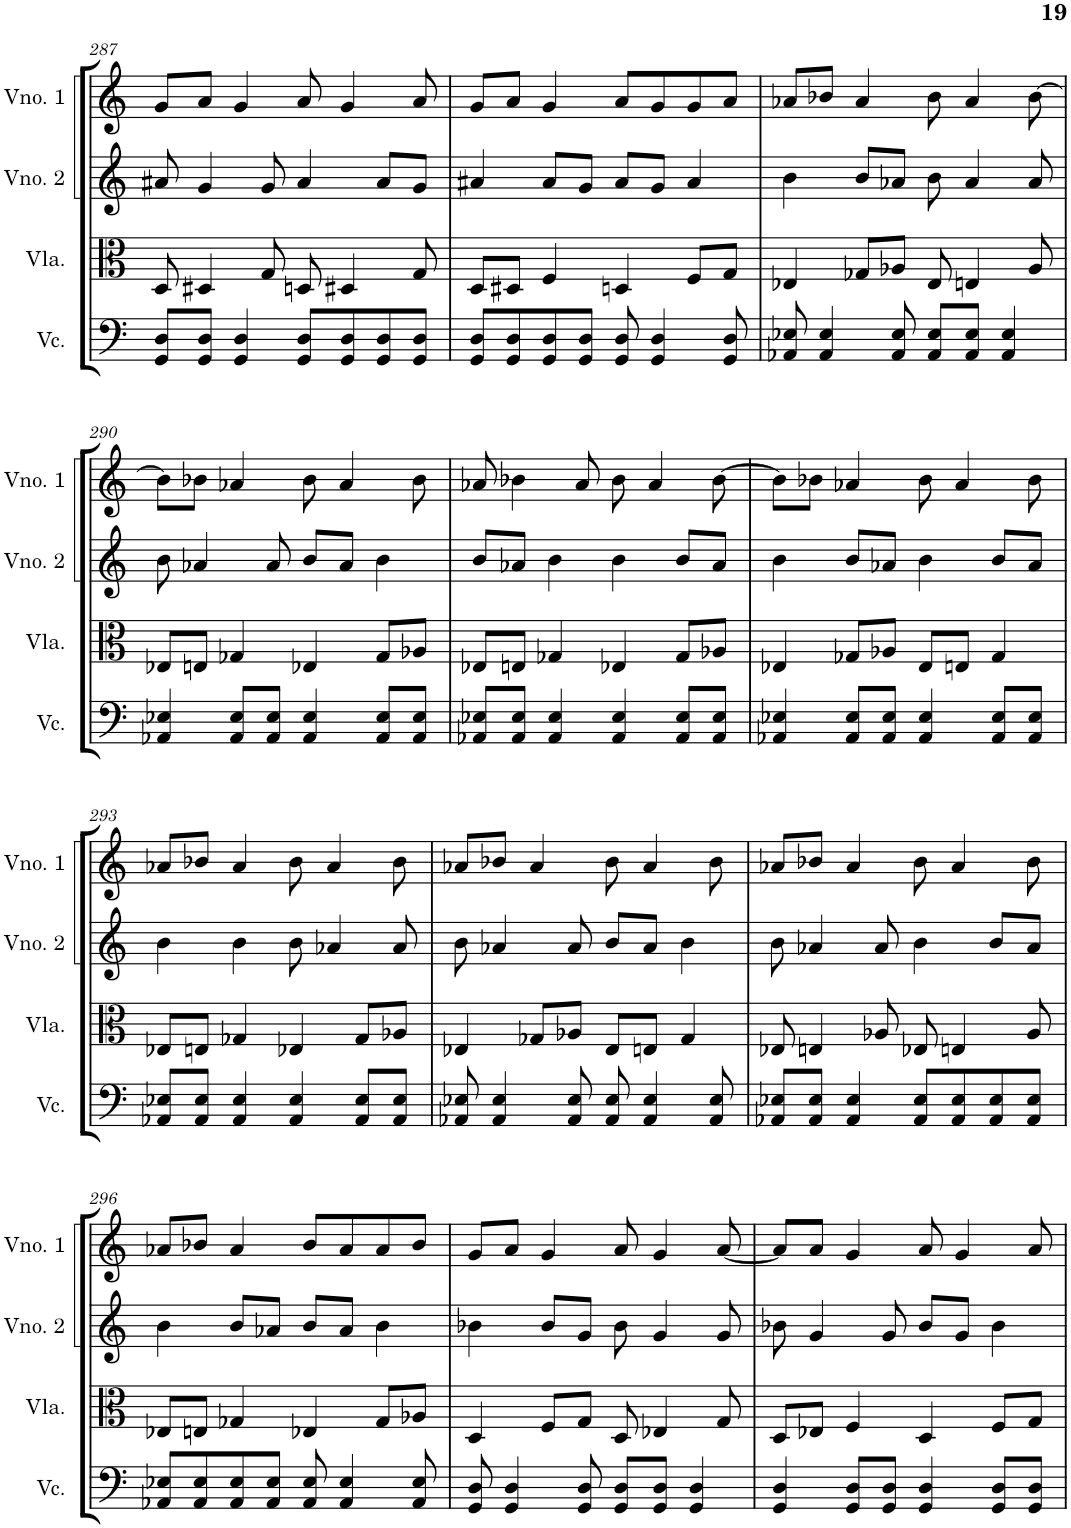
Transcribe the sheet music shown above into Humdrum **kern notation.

**kern	**kern	**kern	**kern
*part4	*part3	*part2	*part1
*staff4	*staff3	*staff2	*staff1
*I"Violoncelo	*I"Viola	*I"Violino 2	*I"Violino 1
*I'Vc.	*I'Vla.	*I'Vno. 2	*I'Vno. 1
!!LO:PB:g=z
*clefF4	*clefC3	*clefG2	*clefG2
*k[]	*k[]	*k[]	*k[]
*M4/4	*M4/4	*M4/4	*M4/4
=287	=287	=287	=287
8GG/ 8D/L	8D/	8a#X/	8g/L
8GG/ 8D/J	4D#X/	4g/	8a/J
4GG/ 4D/	.	.	4g/
.	8G/	8g/	.
8GG/ 8D/L	8Dn/	4a#/	8a/
8GG/ 8D/	4D#X/	.	4g/
8GG/ 8D/	.	8a#/L	.
8GG/ 8D/J	8G/	8g/J	8a/
=288	=288	=288	=288
8GG/ 8D/L	8D/L	4a#X/	8g/L
8GG/ 8D/	8D#X/J	.	8a/J
8GG/ 8D/	4F/	8a#/L	4g/
8GG/ 8D/J	.	8g/J	.
8GG/ 8D/	4Dn/	8a#/L	8a/L
4GG/ 4D/	.	8g/J	8g/
.	8F/L	4a#/	8g/
8GG/ 8D/	8G/J	.	8a/J
=289	=289	=289	=289
8AA-X/ 8E-X/	4E-X/	4b\	8a-X/L
4AA-/ 4E-/	.	.	8b-X/J
.	8G-X/L	8b/L	4a-/
8AA-/ 8E-/	8A-X/J	8a-X/J	.
8AA-/ 8E-/L	8E-/	8b\	8b-\
8AA-/ 8E-/J	4En/	4a-/	4a-/
4AA-/ 4E-/	.	.	.
.	8A-/	8a-/	[8b-\
!!LO:LB:g=z
=290	=290	=290	=290
4AA-X/ 4E-X/	8E-X/L	8b\	8b-\L]
.	8En/J	4a-X/	8b-X\J
8AA-/ 8E-/L	4G-X/	.	4a-X/
8AA-/ 8E-/J	.	8a-/	.
4AA-/ 4E-/	4E-X/	8b/L	8b-\
.	.	8a-/J	4a-/
8AA-/ 8E-/L	8G-/L	4b\	.
8AA-/ 8E-/J	8A-X/J	.	8b-\
=291	=291	=291	=291
8AA-X/ 8E-X/L	8E-X/L	8b/L	8a-X/
8AA-/ 8E-/J	8En/J	8a-X/J	4b-X\
4AA-/ 4E-/	4G-X/	4b\	.
.	.	.	8a-/
4AA-/ 4E-/	4E-X/	4b\	8b-\
.	.	.	4a-/
8AA-/ 8E-/L	8G-/L	8b/L	.
8AA-/ 8E-/J	8A-X/J	8a-/J	[8b-\
=292	=292	=292	=292
4AA-X/ 4E-X/	4E-X/	4b\	8b-\L]
.	.	.	8b-X\J
8AA-/ 8E-/L	8G-X/L	8b/L	4a-X/
8AA-/ 8E-/J	8A-X/J	8a-X/J	.
4AA-/ 4E-/	8E-/L	4b\	8b-\
.	8En/J	.	4a-/
8AA-/ 8E-/L	4G-/	8b/L	.
8AA-/ 8E-/J	.	8a-/J	8b-\
!!LO:LB:g=z
=293	=293	=293	=293
8AA-X/ 8E-X/L	8E-X/L	4b\	8a-X/L
8AA-/ 8E-/J	8En/J	.	8b-X/J
4AA-/ 4E-/	4G-X/	4b\	4a-/
4AA-/ 4E-/	4E-X/	8b\	8b-\
.	.	4a-X/	4a-/
8AA-/ 8E-/L	8G-/L	.	.
8AA-/ 8E-/J	8A-X/J	8a-/	8b-\
=294	=294	=294	=294
8AA-X/ 8E-X/	4E-X/	8b\	8a-X/L
4AA-/ 4E-/	.	4a-X/	8b-X/J
.	8G-X/L	.	4a-/
8AA-/ 8E-/	8A-X/J	8a-/	.
8AA-/ 8E-/	8E-/L	8b/L	8b-\
4AA-/ 4E-/	8En/J	8a-/J	4a-/
.	4G-/	4b\	.
8AA-/ 8E-/	.	.	8b-\
=295	=295	=295	=295
8AA-X/ 8E-X/L	8E-X/	8b\	8a-X/L
8AA-/ 8E-/J	4En/	4a-X/	8b-X/J
4AA-/ 4E-/	.	.	4a-/
.	8A-X/	8a-/	.
8AA-/ 8E-/L	8E-X/	4b\	8b-\
8AA-/ 8E-/	4En/	.	4a-/
8AA-/ 8E-/	.	8b/L	.
8AA-/ 8E-/J	8A-/	8a-/J	8b-\
!!LO:LB:g=z
=296	=296	=296	=296
8AA-X/ 8E-X/L	8E-X/L	4b\	8a-X/L
8AA-/ 8E-/	8En/J	.	8b-X/J
8AA-/ 8E-/	4G-X/	8b/L	4a-/
8AA-/ 8E-/J	.	8a-X/J	.
8AA-/ 8E-/	4E-X/	8b/L	8b-/L
4AA-/ 4E-/	.	8a-/J	8a-/
.	8G-/L	4b\	8a-/
8AA-/ 8E-/	8A-X/J	.	8b-/J
=297	=297	=297	=297
8GG/ 8D/	4D/	4b-X\	8g/L
4GG/ 4D/	.	.	8a/J
.	8F/L	8b-/L	4g/
8GG/ 8D/	8G/J	8g/J	.
8GG/ 8D/L	8D/	8b-\	8a/
8GG/ 8D/J	4E-X/	4g/	4g/
4GG/ 4D/	.	.	.
.	8G/	8g/	[8a/
=298	=298	=298	=298
4GG/ 4D/	8D/L	8b-X\	8a/L]
.	8E-X/J	4g/	8a/J
8GG/ 8D/L	4F/	.	4g/
8GG/ 8D/J	.	8g/	.
4GG/ 4D/	4D/	8b-/L	8a/
.	.	8g/J	4g/
8GG/ 8D/L	8F/L	4b-\	.
8GG/ 8D/J	8G/J	.	8a/
=	=	=	=
*-	*-	*-	*-
